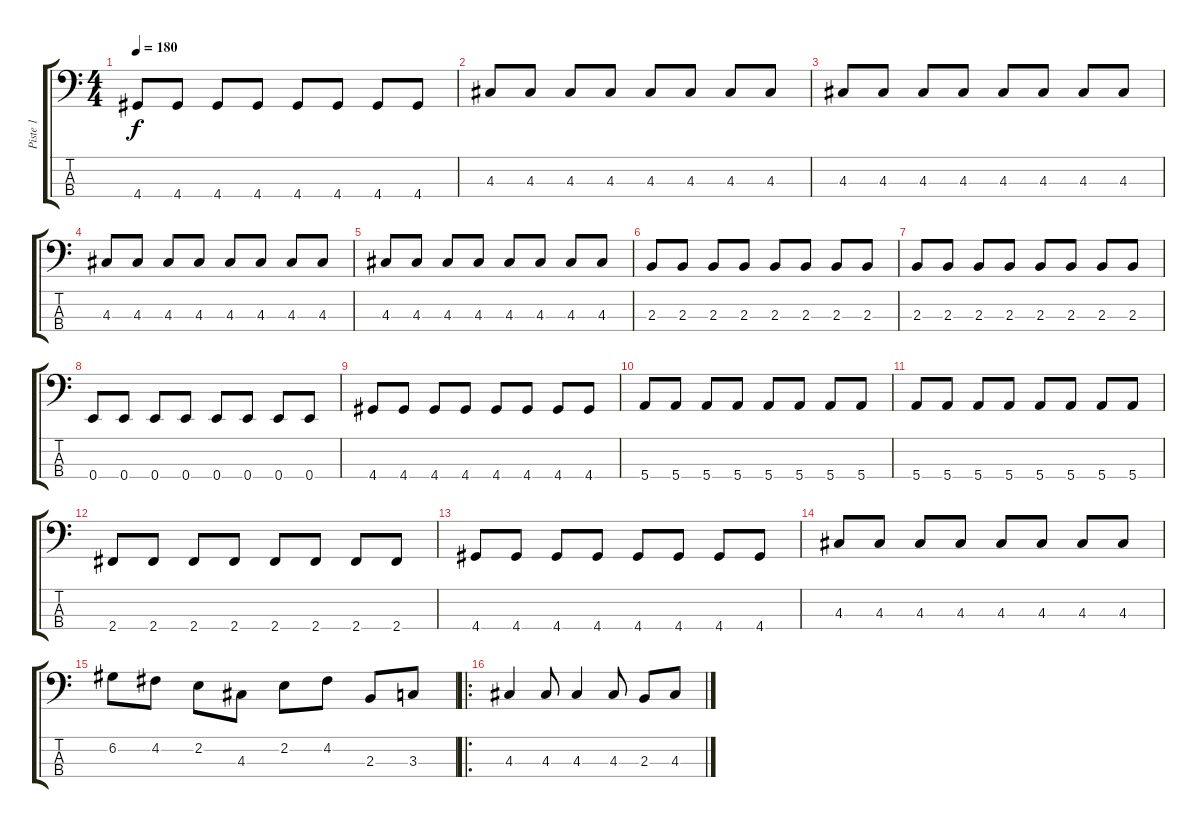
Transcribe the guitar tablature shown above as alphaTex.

\track ("Piste 1" "Piste 1") {instrument electricbasspick}
\staff {score tabs}
\tuning (G2 D2 A1 E1) {hide}
\ts (4 4)
\tempo 180
\clef f4
\ks c
4.4.8{dy f} 4.4.8 4.4.8 4.4.8 4.4.8 4.4.8 4.4.8 4.4.8 |
4.3.8 4.3.8 4.3.8 4.3.8 4.3.8 4.3.8 4.3.8 4.3.8 |
4.3.8 4.3.8 4.3.8 4.3.8 4.3.8 4.3.8 4.3.8 4.3.8 |
4.3.8 4.3.8 4.3.8 4.3.8 4.3.8 4.3.8 4.3.8 4.3.8 |
4.3.8 4.3.8 4.3.8 4.3.8 4.3.8 4.3.8 4.3.8 4.3.8 |
2.3.8 2.3.8 2.3.8 2.3.8 2.3.8 2.3.8 2.3.8 2.3.8 |
2.3.8 2.3.8 2.3.8 2.3.8 2.3.8 2.3.8 2.3.8 2.3.8 |
0.4.8 0.4.8 0.4.8 0.4.8 0.4.8 0.4.8 0.4.8 0.4.8 |
4.4.8 4.4.8 4.4.8 4.4.8 4.4.8 4.4.8 4.4.8 4.4.8 |
5.4.8 5.4.8 5.4.8 5.4.8 5.4.8 5.4.8 5.4.8 5.4.8 |
5.4.8 5.4.8 5.4.8 5.4.8 5.4.8 5.4.8 5.4.8 5.4.8 |
2.4.8 2.4.8 2.4.8 2.4.8 2.4.8 2.4.8 2.4.8 2.4.8 |
4.4.8 4.4.8 4.4.8 4.4.8 4.4.8 4.4.8 4.4.8 4.4.8 |
4.3.8 4.3.8 4.3.8 4.3.8 4.3.8 4.3.8 4.3.8 4.3.8 |
6.2.8 4.2.8 2.2.8 4.3.8 2.2.8 4.2.8 2.3.8 3.3.8 |
\ro
4.3.4 4.3.8 4.3.4 4.3.8 2.3.8 4.3.8
